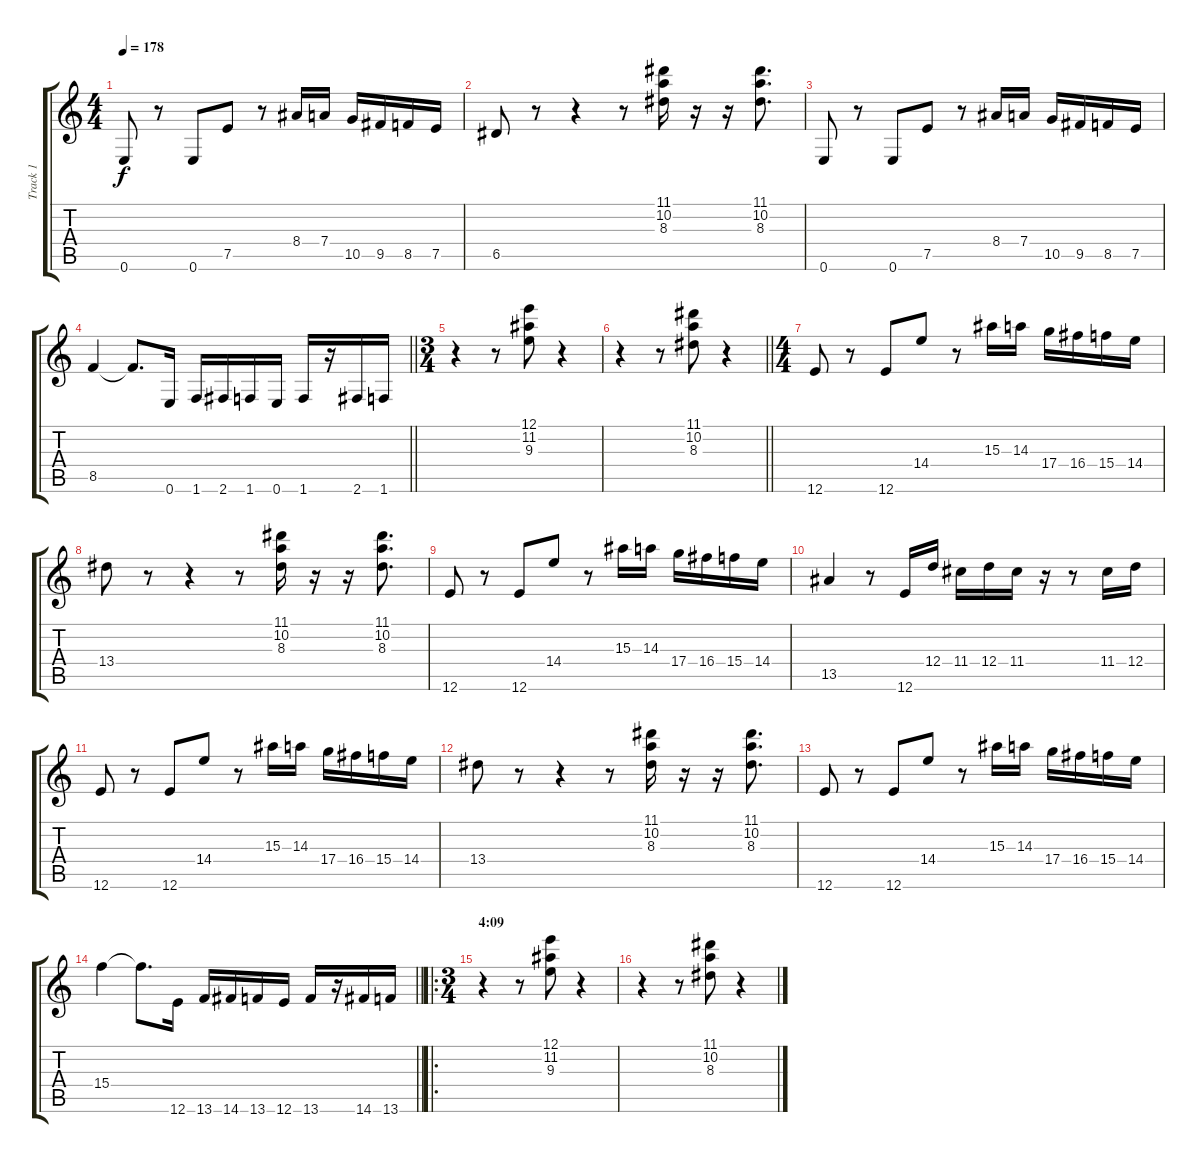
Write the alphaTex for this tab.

\track ("Track 1" "Track 1") {instrument distortionguitar}
\staff {score tabs}
\tuning (E4 B3 G3 D3 A2 E2) {hide}
\ts (4 4)
\tempo 178
\clef g2
\ks c
0.6.8{dy f} r.8 0.6.8 7.5.8 r.8 8.4.16 7.4.16 10.5.16 9.5.16 8.5.16 7.5.16 |
6.5.8 r.8 r.4 r.8 (11.1 10.2 8.3).16 r.16 r.16 (11.1 10.2 8.3).8{d} |
0.6.8 r.8 0.6.8 7.5.8 r.8 8.4.16 7.4.16 10.5.16 9.5.16 8.5.16 7.5.16 |
\barLineRight lightlight
8.5.4 8.5{t}.8{d} 0.6.16 1.6.16 2.6.16 1.6.16 0.6.16 1.6.16 r.16 2.6.16 1.6.16 |
\ts (3 4)
r.4 r.8 (12.1 11.2 9.3).8 r.4 |
\barLineRight lightlight
r.4 r.8 (11.1 10.2 8.3).8 r.4 |
\ts (4 4)
12.6.8 r.8 12.6.8 14.4.8 r.8 15.3.16 14.3.16 17.4.16 16.4.16 15.4.16 14.4.16 |
13.4.8 r.8 r.4 r.8 (11.1 10.2 8.3).16 r.16 r.16 (11.1 10.2 8.3).8{d} |
12.6.8 r.8 12.6.8 14.4.8 r.8 15.3.16 14.3.16 17.4.16 16.4.16 15.4.16 14.4.16 |
13.5.4 r.8 12.6.16 12.4.16 11.4.16 12.4.16 11.4.16 r.16 r.8 11.4.16 12.4.16 |
12.6.8 r.8 12.6.8 14.4.8 r.8 15.3.16 14.3.16 17.4.16 16.4.16 15.4.16 14.4.16 |
13.4.8 r.8 r.4 r.8 (11.1 10.2 8.3).16 r.16 r.16 (11.1 10.2 8.3).8{d} |
12.6.8 r.8 12.6.8 14.4.8 r.8 15.3.16 14.3.16 17.4.16 16.4.16 15.4.16 14.4.16 |
\barLineRight lightlight
15.4.4 15.4{t}.8{d} 12.6.16 13.6.16 14.6.16 13.6.16 12.6.16 13.6.16 r.16 14.6.16 13.6.16 |
\ro
\ts (3 4)
\section ("" "4:09")
r.4 r.8 (12.1 11.2 9.3).8 r.4 |
r.4 r.8 (11.1 10.2 8.3).8 r.4
